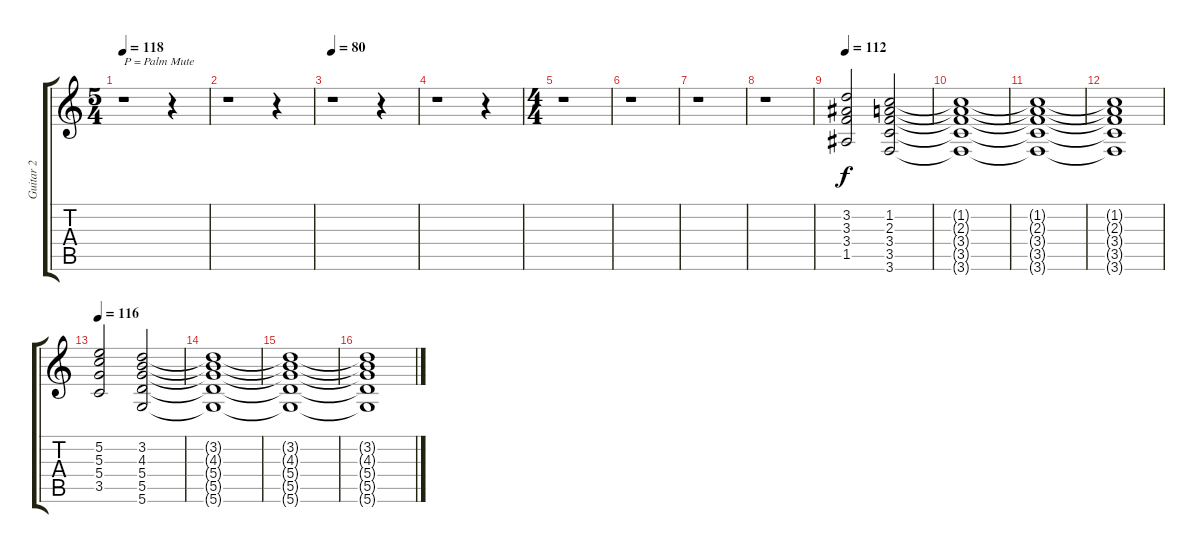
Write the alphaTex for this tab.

\track ("Guitar 2" "Guitar 2") {instrument distortionguitar}
\staff {score tabs}
\tuning (E4 B3 G3 D3 A2 D2) {hide}
\ts (5 4)
\tempo 118
\tempo 60
\tempo 118
\clef g2
\ks c
r.1{txt "P = Palm Mute" dy f instrument distortionguitar} r.4 |
r.1 r.4 |
\tempo 80
r.1 r.4 |
r.1 r.4 |
\ts (4 4)
r.1 |
r.1 |
r.1 |
r.1 |
\tempo 112
(3.2 3.3 3.4 1.5).2 (1.2 2.3 3.4 3.5 3.6).2 |
(1.2{t} 2.3{t} 3.4{t} 3.5{t} 3.6{t}).1 |
(1.2{t} 2.3{t} 3.4{t} 3.5{t} 3.6{t}).1 |
(1.2{t} 2.3{t} 3.4{t} 3.5{t} 3.6{t}).1 |
\tempo 116
(5.2 5.3 5.4 3.5).2 (3.2 4.3 5.4 5.5 5.6).2 |
(3.2{t} 4.3{t} 5.4{t} 5.5{t} 5.6{t}).1 |
(3.2{t} 4.3{t} 5.4{t} 5.5{t} 5.6{t}).1 |
(3.2{t} 4.3{t} 5.4{t} 5.5{t} 5.6{t}).1
